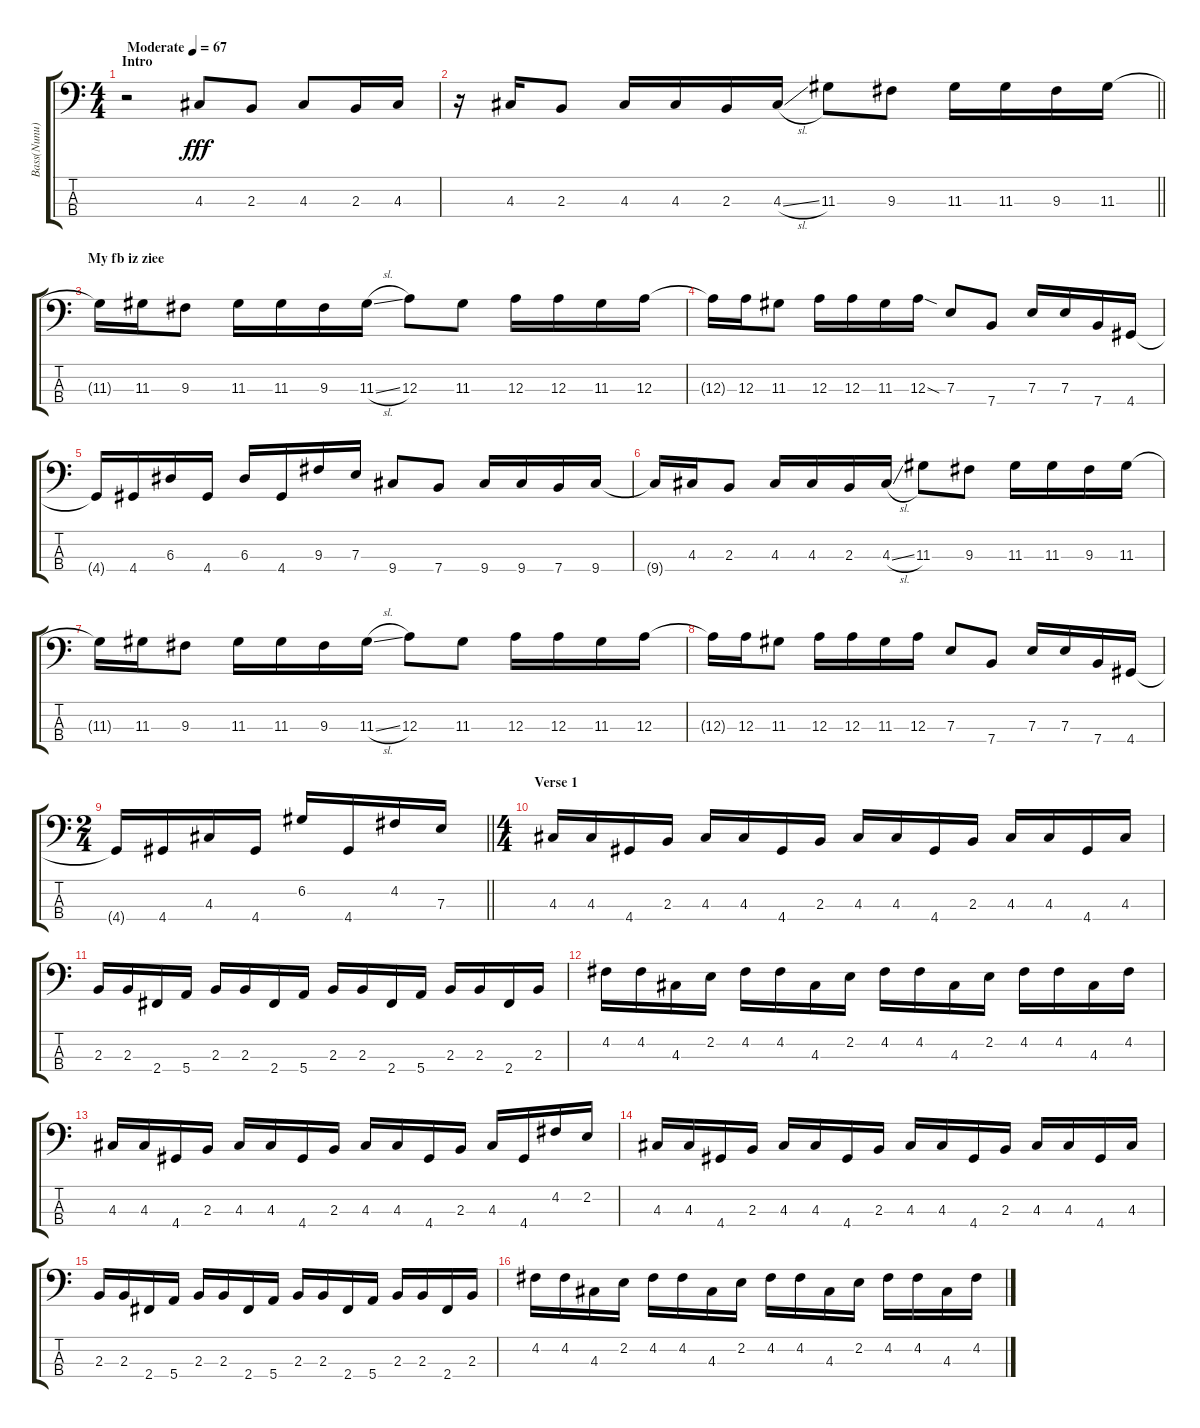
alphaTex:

\track ("Bass(Nunu)" "Bass(Nunu)") {instrument electricbassfinger}
\staff {score tabs}
\tuning (G2 D2 A1 E1) {hide}
\ts (4 4)
\section ("" "Intro")
\tempo (67 "Moderate")
\clef f4
\ks c
r.2{dy fff instrument electricbassfinger} 4.3.8 2.3.8 4.3.8 2.3.16 4.3.16 |
\barLineRight lightlight
r.16 4.3.16 2.3.8 4.3.16 4.3.16 2.3.16 4.3{sl}.16 11.3.8 9.3.8 11.3.16 11.3.16 9.3.16 11.3.16 |
\section ("" "My fb iz ziee")
11.3{t}.16 11.3.16 9.3.8 11.3.16 11.3.16 9.3.16 11.3{sl}.16 12.3.8 11.3.8 12.3.16 12.3.16 11.3.16 12.3.16 |
12.3{t}.16 12.3.16 11.3.8 12.3.16 12.3.16 11.3.16 12.3{sod}.16 7.3.8 7.4.8 7.3.16 7.3.16 7.4.16 4.4.16 |
4.4{t}.16 4.4.16 6.3.16 4.4.16 6.3.16 4.4.16 9.3.16 7.3.16 9.4.8 7.4.8 9.4.16 9.4.16 7.4.16 9.4.16 |
9.4{t}.16 4.3.16 2.3.8 4.3.16 4.3.16 2.3.16 4.3{sl}.16 11.3.8 9.3.8 11.3.16 11.3.16 9.3.16 11.3.16 |
11.3{t}.16 11.3.16 9.3.8 11.3.16 11.3.16 9.3.16 11.3{sl}.16 12.3.8 11.3.8 12.3.16 12.3.16 11.3.16 12.3.16 |
12.3{t}.16 12.3.16 11.3.8 12.3.16 12.3.16 11.3.16 12.3.16 7.3.8 7.4.8 7.3.16 7.3.16 7.4.16 4.4.16 |
\ts (2 4)
\barLineRight lightlight
4.4{t}.16 4.4.16 4.3.16 4.4.16 6.2.16 4.4.16 4.2.16 7.3.16 |
\ts (4 4)
\section ("" "Verse 1")
4.3.16 4.3.16 4.4.16 2.3.16 4.3.16 4.3.16 4.4.16 2.3.16 4.3.16 4.3.16 4.4.16 2.3.16 4.3.16 4.3.16 4.4.16 4.3.16 |
2.3.16 2.3.16 2.4.16 5.4.16 2.3.16 2.3.16 2.4.16 5.4.16 2.3.16 2.3.16 2.4.16 5.4.16 2.3.16 2.3.16 2.4.16 2.3.16 |
4.2.16 4.2.16 4.3.16 2.2.16 4.2.16 4.2.16 4.3.16 2.2.16 4.2.16 4.2.16 4.3.16 2.2.16 4.2.16 4.2.16 4.3.16 4.2.16 |
4.3.16 4.3.16 4.4.16 2.3.16 4.3.16 4.3.16 4.4.16 2.3.16 4.3.16 4.3.16 4.4.16 2.3.16 4.3.16 4.4.16 4.2.16 2.2.16 |
4.3.16 4.3.16 4.4.16 2.3.16 4.3.16 4.3.16 4.4.16 2.3.16 4.3.16 4.3.16 4.4.16 2.3.16 4.3.16 4.3.16 4.4.16 4.3.16 |
2.3.16 2.3.16 2.4.16 5.4.16 2.3.16 2.3.16 2.4.16 5.4.16 2.3.16 2.3.16 2.4.16 5.4.16 2.3.16 2.3.16 2.4.16 2.3.16 |
4.2.16 4.2.16 4.3.16 2.2.16 4.2.16 4.2.16 4.3.16 2.2.16 4.2.16 4.2.16 4.3.16 2.2.16 4.2.16 4.2.16 4.3.16 4.2.16
